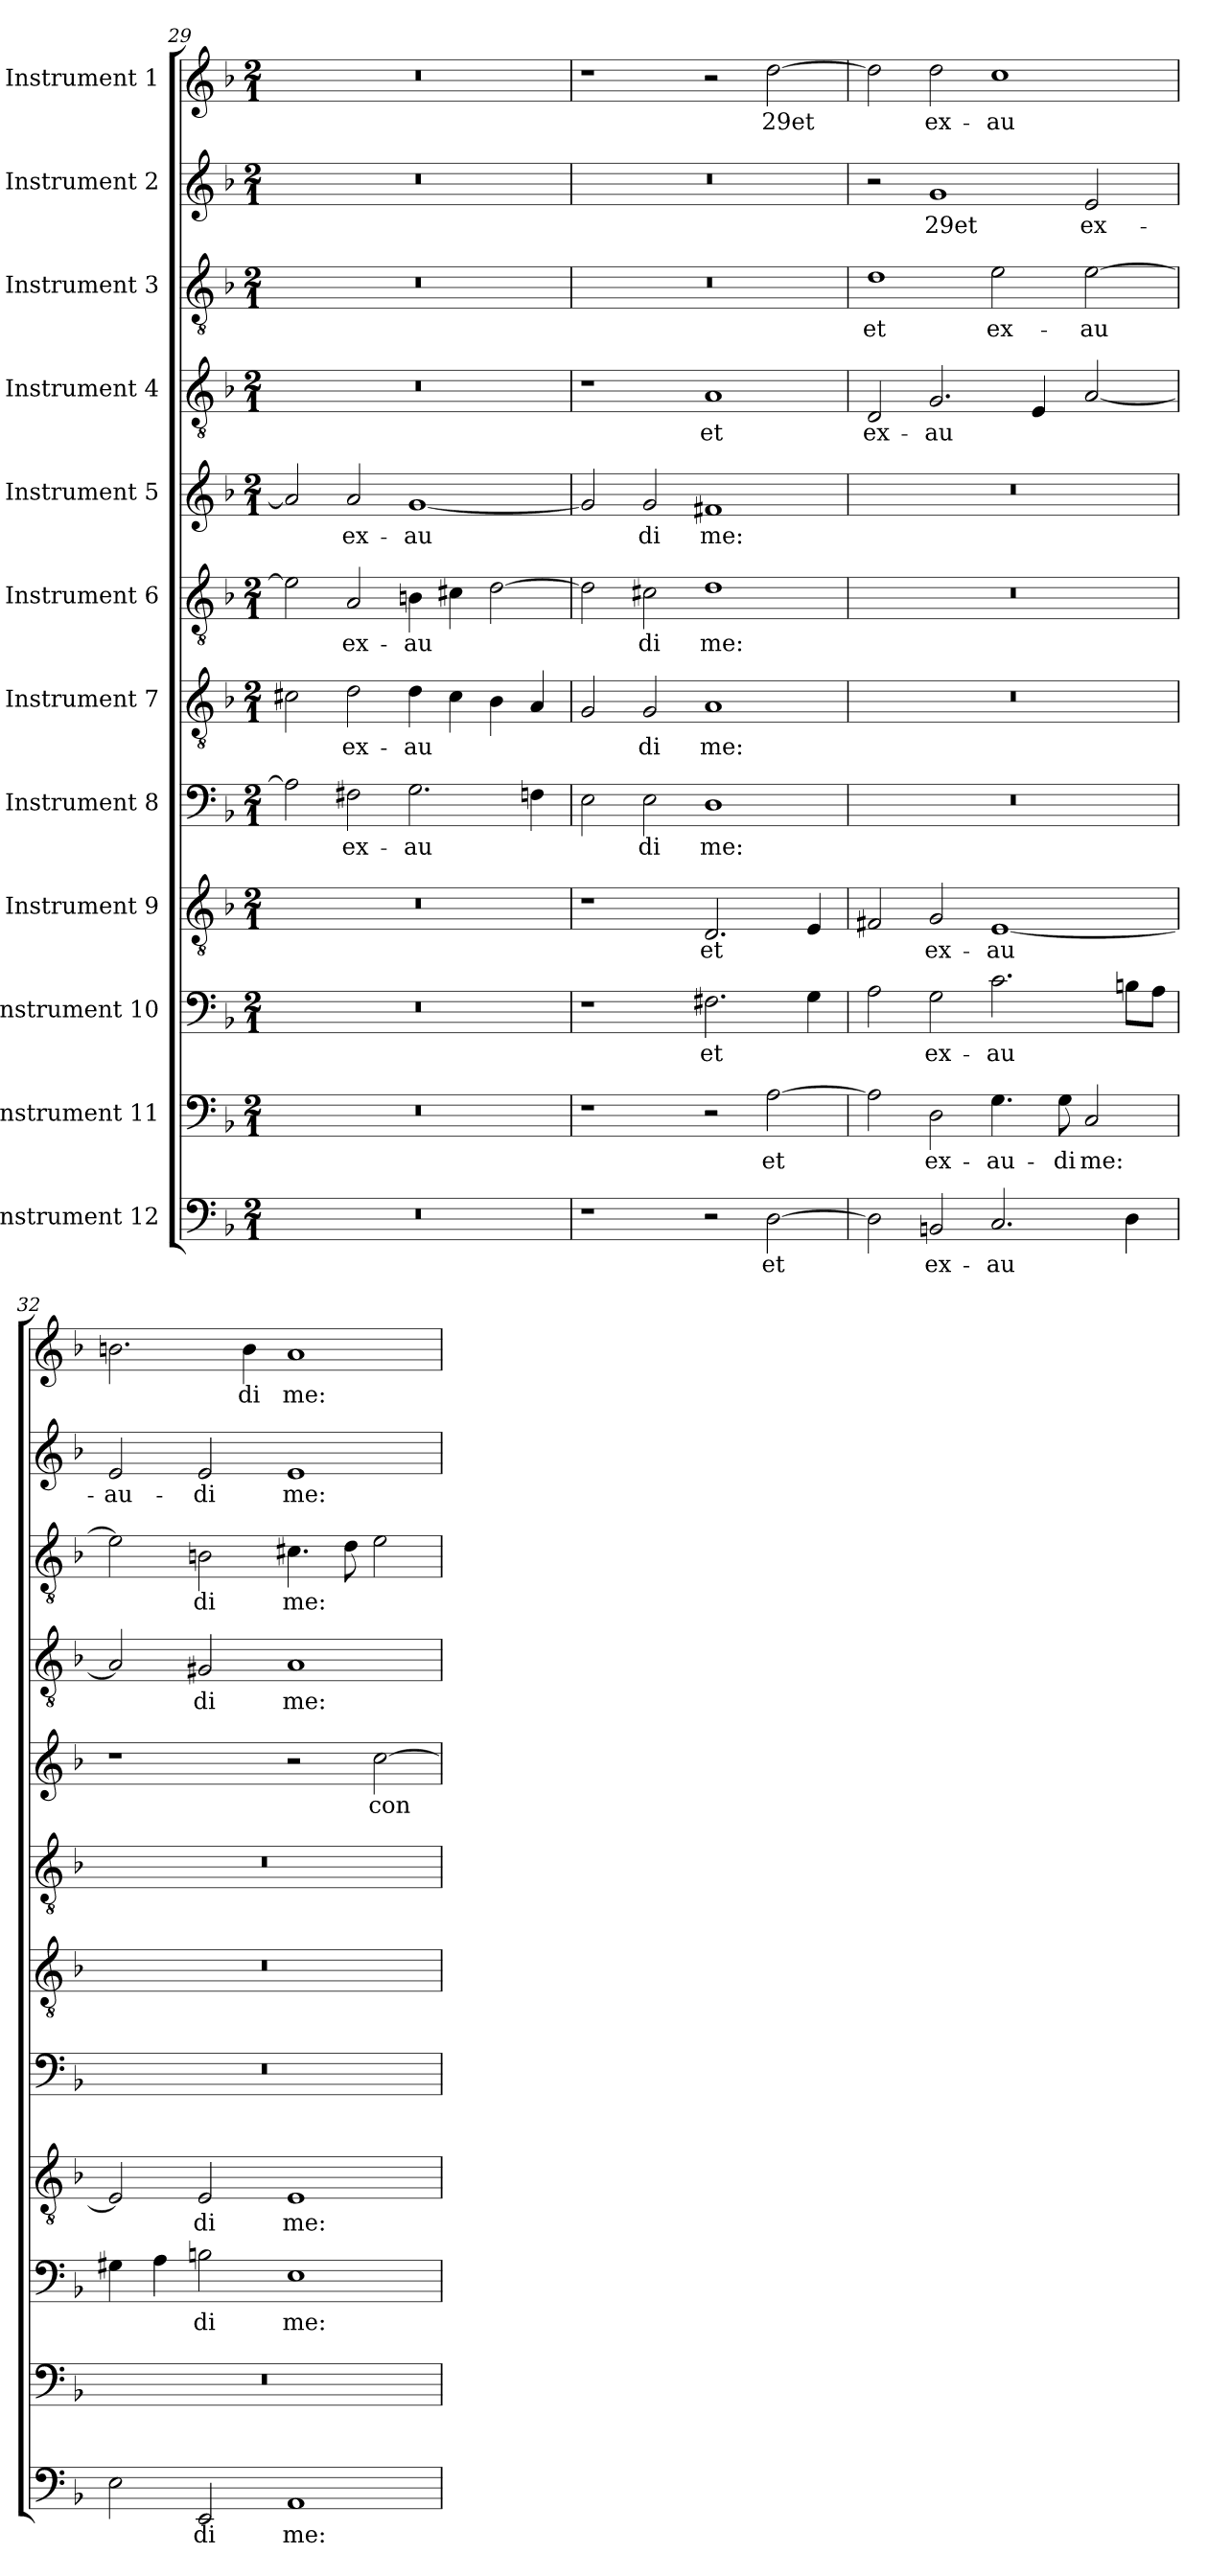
**kern	**text	**kern	**text	**kern	**text	**kern	**text	**kern	**text	**kern	**text	**kern	**text	**kern	**text	**kern	**text	**kern	**text	**kern	**text	**kern	**text
*part12	*part12	*part11	*part11	*part10	*part10	*part9	*part9	*part8	*part8	*part7	*part7	*part6	*part6	*part5	*part5	*part4	*part4	*part3	*part3	*part2	*part2	*part1	*part1
*staff12	*staff12	*staff11	*staff11	*staff10	*staff10	*staff9	*staff9	*staff8	*staff8	*staff7	*staff7	*staff6	*staff6	*staff5	*staff5	*staff4	*staff4	*staff3	*staff3	*staff2	*staff2	*staff1	*staff1
*I"Instrument 12	*	*I"Instrument 11	*	*I"Instrument 10	*	*I"Instrument 9	*	*I"Instrument 8	*	*I"Instrument 7	*	*I"Instrument 6	*	*I"Instrument 5	*	*I"Instrument 4	*	*I"Instrument 3	*	*I"Instrument 2	*	*I"Instrument 1	*
!!LO:PB:g=z
*clefF4	*	*clefF4	*	*clefF4	*	*clefGv2	*	*clefF4	*	*clefGv2	*	*clefGv2	*	*clefG2	*	*clefGv2	*	*clefGv2	*	*clefG2	*	*clefG2	*
*k[b-]	*	*k[b-]	*	*k[b-]	*	*k[b-]	*	*k[b-]	*	*k[b-]	*	*k[b-]	*	*k[b-]	*	*k[b-]	*	*k[b-]	*	*k[b-]	*	*k[b-]	*
*F:	*	*F:	*	*F:	*	*F:	*	*F:	*	*F:	*	*F:	*	*F:	*	*F:	*	*F:	*	*F:	*	*F:	*
*M2/1	*	*M2/1	*	*M2/1	*	*M2/1	*	*M2/1	*	*M2/1	*	*M2/1	*	*M2/1	*	*M2/1	*	*M2/1	*	*M2/1	*	*M2/1	*
=29	=29	=29	=29	=29	=29	=29	=29	=29	=29	=29	=29	=29	=29	=29	=29	=29	=29	=29	=29	=29	=29	=29	=29
!	!	!	!	!	!	!	!	!	!LO:LY:b:cj	!	!LO:LY:b:cj	!	!LO:LY:b:cj	!	!LO:LY:b:cj	!	!	!	!	!	!	!	!
0r	.	0r	.	0r	.	0r	.	2A\]	.	2c#X\	.	2e\]	.	2a/]	.	0r	.	0r	.	0r	.	0r	.
!	!	!	!	!	!	!	!	!	!LO:LY:b:cj	!	!LO:LY:b:cj	!	!LO:LY:b:cj	!	!LO:LY:b:cj	!	!	!	!	!	!	!	!
.	.	.	.	.	.	.	.	2F#X\	ex-	2d\	ex-	2A/	ex-	2a/	ex-	.	.	.	.	.	.	.	.
!	!	!	!	!	!	!	!	!	!LO:LY:b:cj	!	!LO:LY:b:cj	!	!LO:LY:b:cj	!	!LO:LY:b:cj	!	!	!	!	!	!	!	!
.	.	.	.	.	.	.	.	2.G\	-au-	4d\	-au-	4Bn\	-au-	[<1g	-au-	.	.	.	.	.	.	.	.
!	!	!	!	!	!	!	!	!	!	!	!LO:LY:b:cj	!	!LO:LY:b:cj	!	!	!	!	!	!	!	!	!	!
.	.	.	.	.	.	.	.	.	.	4c#\	--	4c#X\	--	.	.	.	.	.	.	.	.	.	.
!	!	!	!	!	!	!	!	!	!	!	!LO:LY:b:cj	!	!LO:LY:b:cj	!	!	!	!	!	!	!	!	!	!
.	.	.	.	.	.	.	.	.	.	4B-\	--	[>2d\	--	.	.	.	.	.	.	.	.	.	.
!	!	!	!	!	!	!	!	!	!LO:LY:b:cj	!	!LO:LY:b:cj	!	!	!	!	!	!	!	!	!	!	!	!
.	.	.	.	.	.	.	.	4Fn\	--	4A/	--	.	.	.	.	.	.	.	.	.	.	.	.
=30	=30	=30	=30	=30	=30	=30	=30	=30	=30	=30	=30	=30	=30	=30	=30	=30	=30	=30	=30	=30	=30	=30	=30
!	!	!	!	!	!	!	!	!	!LO:LY:b:cj	!	!LO:LY:b:cj	!	!LO:LY:b:cj	!	!LO:LY:b:cj	!	!	!	!	!	!	!	!
1r	.	1r	.	1r	.	1r	.	2E\	--	2G/	--	2d\]	--	2g/]	--	1r	.	0r	.	0r	.	1r	.
!	!	!	!	!	!	!	!	!	!LO:LY:b:cj	!	!LO:LY:b:cj	!	!LO:LY:b:cj	!	!LO:LY:b:cj	!	!	!	!	!	!	!	!
.	.	.	.	.	.	.	.	2E\	-di	2G/	-di	2c#X\	-di	2g/	-di	.	.	.	.	.	.	.	.
!	!	!	!	!	!LO:LY:b:cj	!	!LO:LY:b:cj	!	!LO:LY:b:cj	!	!LO:LY:b:cj	!	!LO:LY:b:cj	!	!LO:LY:b:cj	!	!LO:LY:b:cj	!	!	!	!	!	!
2r	.	2r	.	2.F#X\	et	2.D/	et	1D	me:	1A	me:	1d	me:	1f#X	me:	1A	et	.	.	.	.	2r	.
!	!LO:LY:b:cj	!	!LO:LY:b:cj	!	!	!	!	!	!	!	!	!	!	!	!	!	!	!	!	!	!	!	!LO:LY:b:cj
[>2D\	et	[>2A\	et	.	.	.	.	.	.	.	.	.	.	.	.	.	.	.	.	.	.	[>2dd\	29et
!	!	!	!	!	!LO:LY:b:cj	!	!LO:LY:b:cj	!	!	!	!	!	!	!	!	!	!	!	!	!	!	!	!
.	.	.	.	4G\	.	4E/	.	.	.	.	.	.	.	.	.	.	.	.	.	.	.	.	.
=31	=31	=31	=31	=31	=31	=31	=31	=31	=31	=31	=31	=31	=31	=31	=31	=31	=31	=31	=31	=31	=31	=31	=31
!	!LO:LY:b:cj	!	!LO:LY:b:cj	!	!LO:LY:b:cj	!	!LO:LY:b:cj	!	!	!	!	!	!	!	!	!	!LO:LY:b:cj	!	!LO:LY:b:cj	!	!	!	!LO:LY:b:cj
2D\]	.	2A\]	.	2A\	.	2F#X/	.	0r	.	0r	.	0r	.	0r	.	2D/	ex-	1d	et	2r	.	2dd\]	.
!	!LO:LY:b:cj	!	!LO:LY:b:cj	!	!LO:LY:b:cj	!	!LO:LY:b:cj	!	!	!	!	!	!	!	!	!	!LO:LY:b:cj	!	!	!	!LO:LY:b:cj	!	!LO:LY:b:cj
2BBn/	ex-	2D\	ex-	2G\	ex-	2G/	ex-	.	.	.	.	.	.	.	.	2.G/	-au-	.	.	1g	29et	2dd\	ex-
!	!LO:LY:b:cj	!	!LO:LY:b:cj	!	!LO:LY:b:cj	!	!LO:LY:b:cj	!	!	!	!	!	!	!	!	!	!	!	!LO:LY:b:cj	!	!	!	!LO:LY:b:cj
2.C/	-au-	4.G\	-au-	2.c\	-au-	[<1E	-au-	.	.	.	.	.	.	.	.	.	.	2e\	ex-	.	.	1cc	-au-
!	!	!	!	!	!	!	!	!	!	!	!	!	!	!	!	!	!LO:LY:b:cj	!	!	!	!	!	!
.	.	.	.	.	.	.	.	.	.	.	.	.	.	.	.	4E/	--	.	.	.	.	.	.
!	!	!	!LO:LY:b:cj	!	!	!	!	!	!	!	!	!	!	!	!	!	!	!	!	!	!	!	!
.	.	8G\	-di	.	.	.	.	.	.	.	.	.	.	.	.	.	.	.	.	.	.	.	.
!	!	!	!LO:LY:b:cj	!	!	!	!	!	!	!	!	!	!	!	!	!	!LO:LY:b:cj	!	!LO:LY:b:cj	!	!LO:LY:b:cj	!	!
.	.	2C/	me:	.	.	.	.	.	.	.	.	.	.	.	.	[<2A/	--	[>2e\	-au-	2e/	ex-	.	.
!	!LO:LY:b:cj	!	!	!	!LO:LY:b:cj	!	!	!	!	!	!	!	!	!	!	!	!	!	!	!	!	!	!
4D\	--	.	.	8Bn\L	--	.	.	.	.	.	.	.	.	.	.	.	.	.	.	.	.	.	.
!	!	!	!	!	!LO:LY:b:cj	!	!	!	!	!	!	!	!	!	!	!	!	!	!	!	!	!	!
.	.	.	.	8A\J	--	.	.	.	.	.	.	.	.	.	.	.	.	.	.	.	.	.	.
=32	=32	=32	=32	=32	=32	=32	=32	=32	=32	=32	=32	=32	=32	=32	=32	=32	=32	=32	=32	=32	=32	=32	=32
!	!LO:LY:b:cj	!	!	!	!LO:LY:b:cj	!	!LO:LY:b:cj	!	!	!	!	!	!	!	!	!	!LO:LY:b:cj	!	!LO:LY:b:cj	!	!LO:LY:b:cj	!	!LO:LY:b:cj
2E\	--	0r	.	4G#X\	--	2E/]	--	0r	.	0r	.	0r	.	1r	.	2A/]	--	2e\]	--	2e/	-au-	2.bn\	--
!	!	!	!	!	!LO:LY:b:cj	!	!	!	!	!	!	!	!	!	!	!	!	!	!	!	!	!	!
.	.	.	.	4A\	--	.	.	.	.	.	.	.	.	.	.	.	.	.	.	.	.	.	.
!	!LO:LY:b:cj	!	!	!	!LO:LY:b:cj	!	!LO:LY:b:cj	!	!	!	!	!	!	!	!	!	!LO:LY:b:cj	!	!LO:LY:b:cj	!	!LO:LY:b:cj	!	!
2EE/	-di	.	.	2Bn\	-di	2E/	-di	.	.	.	.	.	.	.	.	2G#X/	-di	2Bn\	-di	2e/	-di	.	.
!	!	!	!	!	!	!	!	!	!	!	!	!	!	!	!	!	!	!	!	!	!	!	!LO:LY:b:cj
.	.	.	.	.	.	.	.	.	.	.	.	.	.	.	.	.	.	.	.	.	.	4b\	-di
!	!LO:LY:b:cj	!	!	!	!LO:LY:b:cj	!	!LO:LY:b:cj	!	!	!	!	!	!	!	!	!	!LO:LY:b:cj	!	!LO:LY:b:cj	!	!LO:LY:b:cj	!	!LO:LY:b:cj
1AA	me:	.	.	1E	me:	1E	me:	.	.	.	.	.	.	2r	.	1A	me:	4.c#X\	me:	1e	me:	1a	me:
!	!	!	!	!	!	!	!	!	!	!	!	!	!	!	!	!	!	!	!LO:LY:b:cj	!	!	!	!
.	.	.	.	.	.	.	.	.	.	.	.	.	.	.	.	.	.	8d\	.	.	.	.	.
!	!	!	!	!	!	!	!	!	!	!	!	!	!	!	!LO:LY:b:cj	!	!	!	!LO:LY:b:cj	!	!	!	!
.	.	.	.	.	.	.	.	.	.	.	.	.	.	[>2cc\	con-	.	.	2e\	.	.	.	.	.
=	=	=	=	=	=	=	=	=	=	=	=	=	=	=	=	=	=	=	=	=	=	=	=
*-	*-	*-	*-	*-	*-	*-	*-	*-	*-	*-	*-	*-	*-	*-	*-	*-	*-	*-	*-	*-	*-	*-	*-
